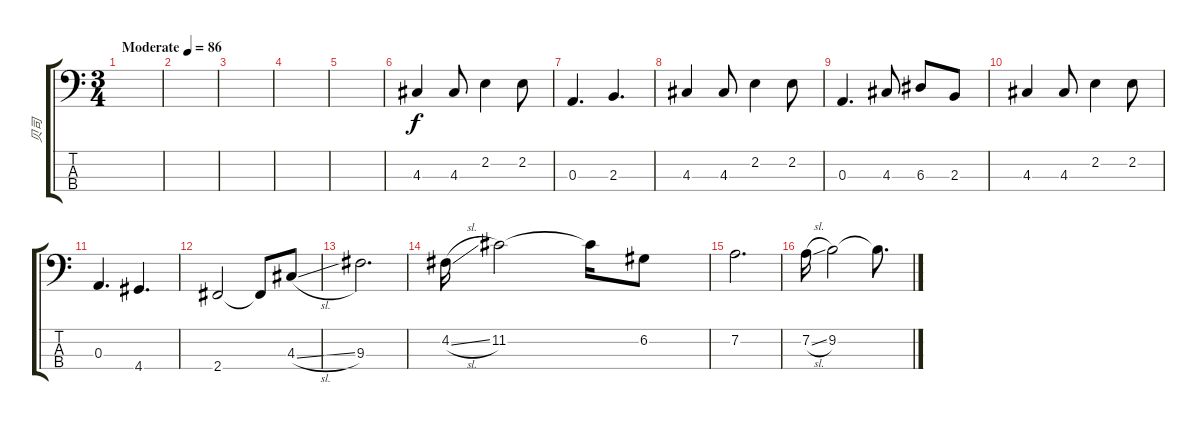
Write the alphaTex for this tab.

\track ("贝司" "贝司") {instrument electricbassfinger}
\staff {score tabs}
\tuning (G2 D2 A1 E1) {hide}
\ts (3 4)
\tempo (86 "Moderate")
\clef f4
\ks c
|
|
|
|
|
4.3.4 4.3.8 2.2.4 2.2.8 |
0.3.4{d} 2.3.4{d} |
4.3.4 4.3.8 2.2.4 2.2.8 |
0.3.4{d} 4.3.8 6.3.8 2.3.8 |
4.3.4 4.3.8 2.2.4 2.2.8 |
0.3.4{d} 4.4.4{d} |
2.4.2 2.4{t}.8 4.3{sl}.8 |
9.3.2{d} |
4.2{sl}.16 11.2.2 11.2{t}.16 6.2.8 |
7.2.2{d} |
7.2{sl}.16 9.2.2 9.2{t}.8{d}
